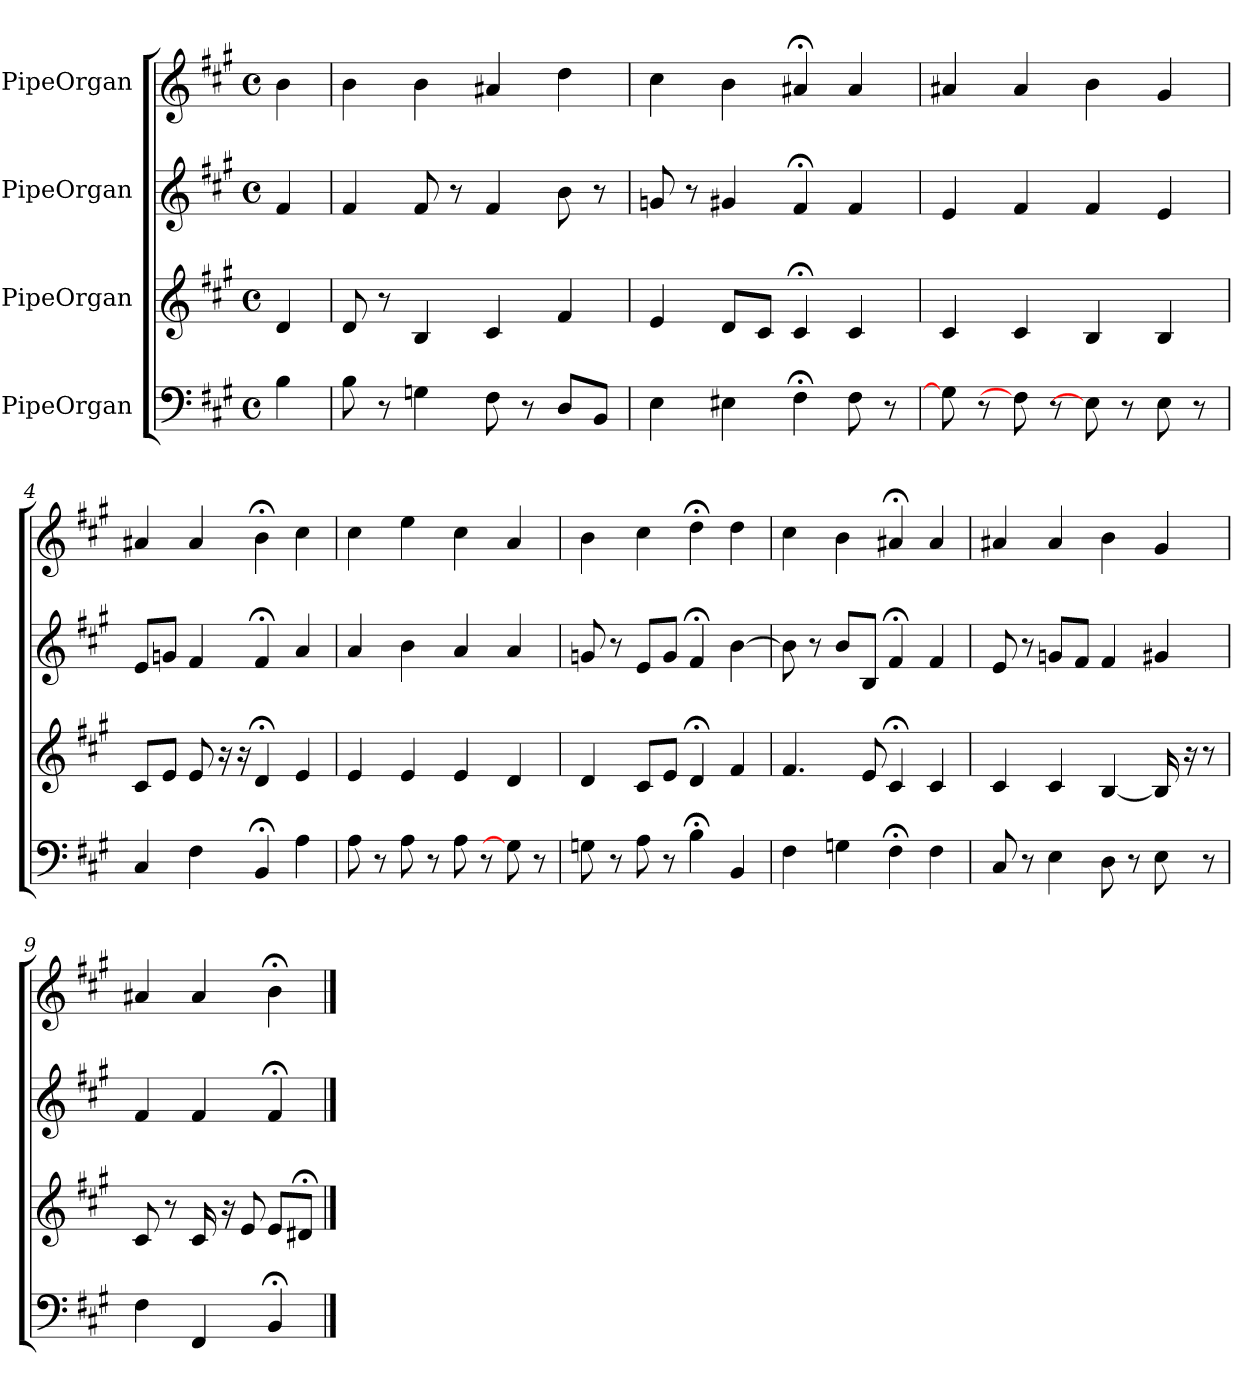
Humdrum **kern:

**kern	**kern	**kern	**kern
*part4	*part3	*part2	*part1
*staff4	*staff3	*staff2	*staff1
*I"PipeOrgan	*I"PipeOrgan	*I"PipeOrgan	*I"PipeOrgan
*k[f#c#g#]	*k[f#c#g#]	*k[f#c#g#]	*k[f#c#g#]
*M4/4	*M4/4	*M4/4	*M4/4
*met(c)	*met(c)	*met(c)	*met(c)
*MM60	*MM60	*MM60	*MM60
=	=	=	=
4B	4d	4f#	4b
=1	=1	=1	=1
8B	8d	4f#	4b
8r	8r	.	.
4Gn	4B	8f#	4b
.	.	8r	.
8F#	4c#	4f#	4a#X
8r	.	.	.
8DL	4f#	8b	4dd
8BBJ	.	8r	.
=2	=2	=2	=2
4E	4e	8gn	4cc#
.	.	8r	.
4E#X	8dL	4g#X	4b
.	8c#J	.	.
4F#;<	4c#;<	4f#;<	4a#X;<
8F#	4c#	4f#	4a#
8r	.	.	.
=3	=3	=3	=3
8G]	4c#	4e	4a#X
8r	.	.	.
8F#]	4c#	4f#	4a#
8r	.	.	.
8E]	4B	4f#	4b
8r	.	.	.
8E	4B	4e	4g#
8r	.	.	.
=4	=4	=4	=4
4C#	8c#L	8eL	4a#X
.	8eJ	8gnJ	.
4F#	8e	4f#	4a#
.	16r	.	.
.	16r	.	.
4BB;<	4d;<	4f#;<	4b;<
4A	4e	4a	4cc#
=5	=5	=5	=5
8A	4e	4a	4cc#
8r	.	.	.
8A	4e	4b	4ee
8r	.	.	.
8A	4e	4a	4cc#
8r	.	.	.
8G]	4d	4a	4a
8r	.	.	.
=6	=6	=6	=6
8Gn	4d	8gn	4b
8r	.	8r	.
8A	8c#L	8eL	4cc#
8r	8eJ	8gJ	.
4B;<	4d;<	4f#;<	4dd;<
4BB	4f#	[4b	4dd
=7	=7	=7	=7
4F#	4.f#	8b]	4cc#
.	.	8r	.
4Gn	.	8bL	4b
.	8e	8BJ	.
4F#;<	4c#;<	4f#;<	4a#X;<
4F#	4c#	4f#	4a#
=8	=8	=8	=8
8C#	4c#	8e	4a#X
8r	.	8r	.
4E	4c#	8gnL	4a#
.	.	8f#J	.
8D	[4B	4f#	4b
8r	.	.	.
8E	16B]	4g#X	4g#
.	16r	.	.
8r	8r	.	.
=9	=9	=9	=9
4F#	8c#	4f#	4a#X
.	8r	.	.
4FF#	16c#	4f#	4a#
.	16r	.	.
.	8e	.	.
4BB;<	8eL	4f#;<	4b;<
.	8d#X;<J	.	.
==	==	==	==
*-	*-	*-	*-
